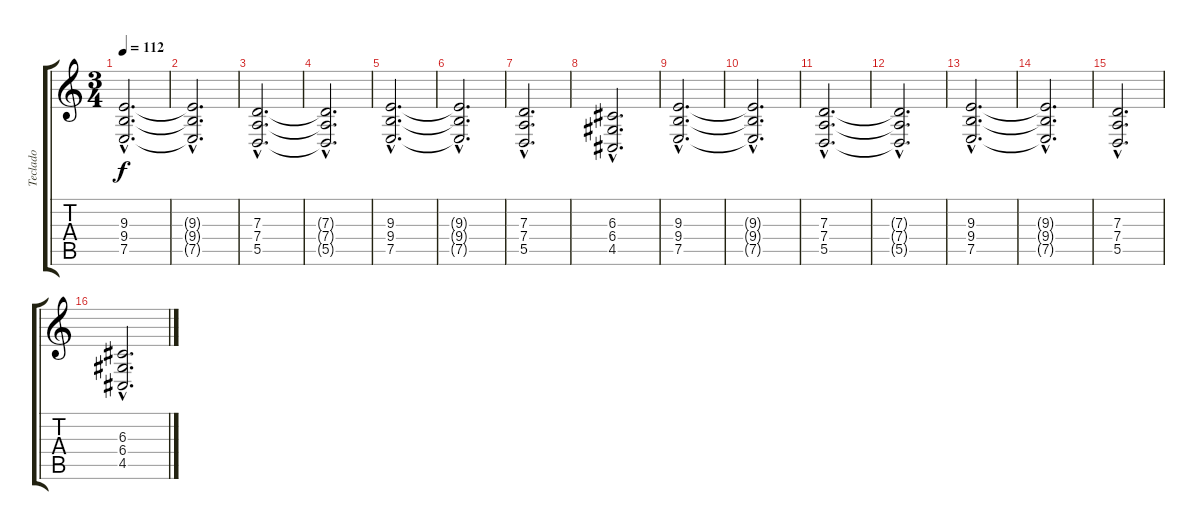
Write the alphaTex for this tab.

\track ("Teclado" "Teclado") {instrument stringensemble1}
\staff {score tabs}
\tuning (E4 B3 G3 D3 A2 E2) {hide}
\ts (3 4)
\tempo 112
\clef g2
\ks c
(9.3{hac} 9.4{hac} 7.5{hac}).2{d dy f} |
(9.3{hac t} 9.4{hac t} 7.5{hac t}).2{d} |
(7.3{hac} 7.4{hac} 5.5{hac}).2{d} |
(7.3{hac t} 7.4{hac t} 5.5{hac t}).2{d} |
(9.3{hac} 9.4{hac} 7.5{hac}).2{d} |
(9.3{hac t} 9.4{hac t} 7.5{hac t}).2{d} |
(7.3{hac} 7.4{hac} 5.5{hac}).2{d} |
(6.3{hac} 6.4{hac} 4.5{hac}).2{d} |
(9.3{hac} 9.4{hac} 7.5{hac}).2{d} |
(9.3{hac t} 9.4{hac t} 7.5{hac t}).2{d} |
(7.3{hac} 7.4{hac} 5.5{hac}).2{d} |
(7.3{hac t} 7.4{hac t} 5.5{hac t}).2{d} |
(9.3{hac} 9.4{hac} 7.5{hac}).2{d} |
(9.3{hac t} 9.4{hac t} 7.5{hac t}).2{d} |
(7.3{hac} 7.4{hac} 5.5{hac}).2{d} |
(6.3{hac} 6.4{hac} 4.5{hac}).2{d}
